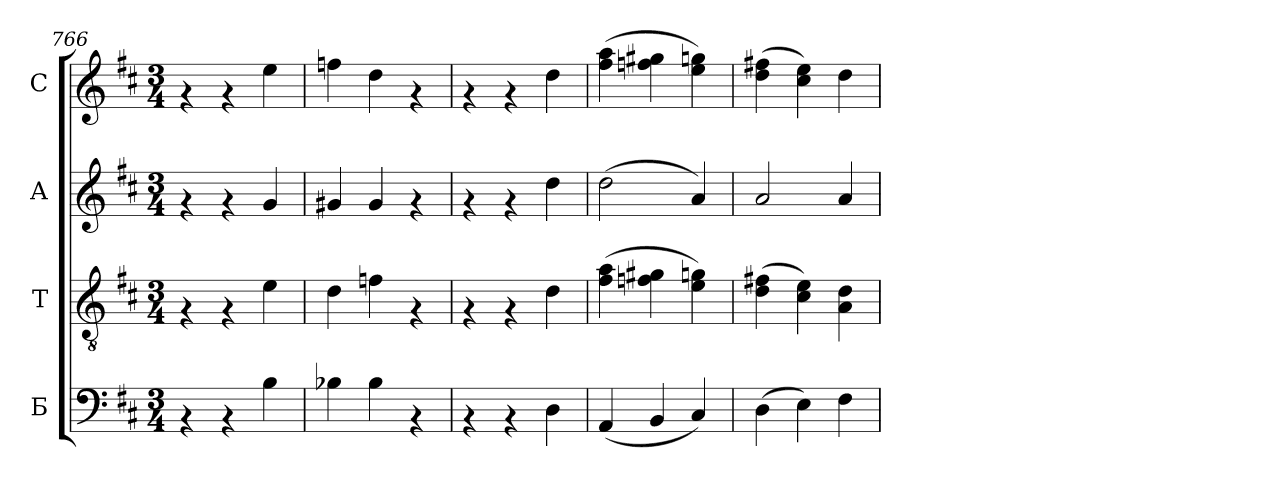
**kern	**kern	**kern	**kern
*part4	*part3	*part2	*part1
*staff4	*staff3	*staff2	*staff1
*I"Б	*I"Т	*I"А	*I"С
*clefF4	*clefGv2	*clefG2	*clefG2
*k[f#c#]	*k[f#c#]	*k[f#c#]	*k[f#c#]
*D:	*D:	*D:	*D:
*M3/4	*M3/4	*M3/4	*M3/4
=766	=766	=766	=766
4rAA	4rF	4rf	4rf
4rAA	4rF	4rf	4rf
4B\	4e\	4g/	4ee\
=767	=767	=767	=767
4B-X\	4d\	4g#X/	4ffn\
4B-\	4fn\	4g#/	4dd\
4rAA	4rF	4rf	4rf
=768	=768	=768	=768
4rAA	4rF	4rf	4rf
4rAA	4rF	4rf	4rf
4D\	4d\	4dd\	4dd\
=769	=769	=769	=769
(<4AA/	(>4f#\ 4a\	(>2dd\	(>4ff#\ 4aa\
4BB/	4fn\ 4g#X\	.	4ffn\ 4gg#X\
4C#/)	4e\ 4gn\)	4a/)	4ee\ 4ggn\)
!!LO:PB:g=z
=770	=770	=770	=770
(>4D\	(>4d\ 4f#X\	2a/	(>4dd\ 4ff#X\
4E\)	4c#\ 4e\)	.	4cc#\ 4ee\)
4F#\	4A\ 4d\	4a/	4dd\
=	=	=	=
*-	*-	*-	*-
